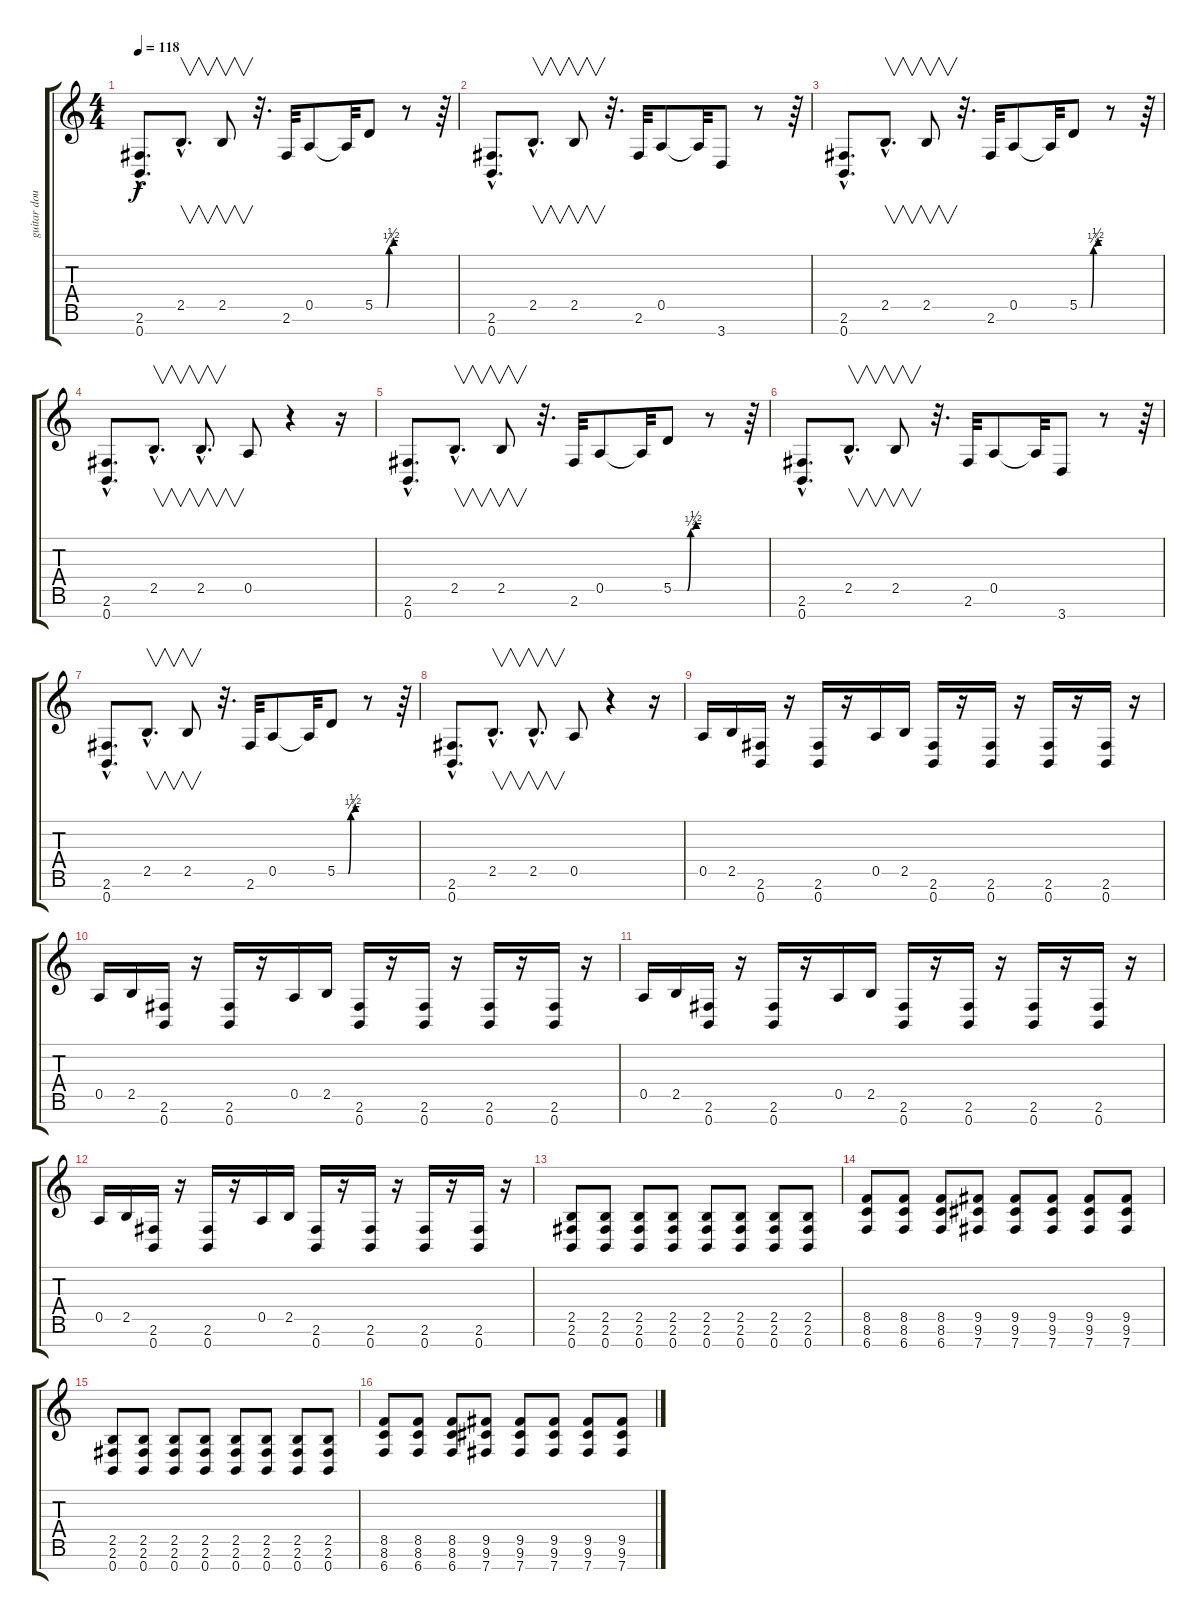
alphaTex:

\track ("guitar doublé" "guitar dou") {instrument distortionguitar}
\staff {score tabs}
\tuning (E4 B3 G3 D3 A2 E2 B1) {hide}
\ts (4 4)
\tempo 118
\clef g2
\ks c
(2.6{hac} 0.7{hac}).8{d dy f instrument distortionguitar} 2.5{hac}.8{v d} 2.5.8{v} r.32{d} 2.6.32 0.5.8 0.5{t}.32 5.5{be (custom 0 0 30 0 37 1 49 2 60 2)}.8 r.8 r.64 |
(2.6{hac} 0.7{hac}).8{d} 2.5{hac}.8{v d} 2.5.8{v} r.32{d} 2.6.32 0.5.8 0.5{t}.32 3.7.8 r.8 r.64 |
(2.6{hac} 0.7{hac}).8{d} 2.5{hac}.8{v d} 2.5.8{v} r.32{d} 2.6.32 0.5.8 0.5{t}.32 5.5{be (custom 0 0 30 0 37 1 49 2 60 2)}.8 r.8 r.64 |
(2.6{hac} 0.7{hac}).8{d} 2.5{hac}.8{v d} 2.5{hac}.8{v d} 0.5.8 r.4 r.16 |
(2.6{hac} 0.7{hac}).8{d} 2.5{hac}.8{v d} 2.5.8{v} r.32{d} 2.6.32 0.5.8 0.5{t}.32 5.5{be (custom 0 0 30 0 37 1 49 2 60 2)}.8 r.8 r.64 |
(2.6{hac} 0.7{hac}).8{d} 2.5{hac}.8{v d} 2.5.8{v} r.32{d} 2.6.32 0.5.8 0.5{t}.32 3.7.8 r.8 r.64 |
(2.6{hac} 0.7{hac}).8{d} 2.5{hac}.8{v d} 2.5.8{v} r.32{d} 2.6.32 0.5.8 0.5{t}.32 5.5{be (custom 0 0 30 0 37 1 49 2 60 2)}.8 r.8 r.64 |
(2.6{hac} 0.7{hac}).8{d} 2.5{hac}.8{v d} 2.5{hac}.8{v d} 0.5.8 r.4 r.16 |
0.5.16 2.5.16 (2.6 0.7).16 r.16 (2.6 0.7).16 r.16 0.5.16 2.5.16 (2.6 0.7).16 r.16 (2.6 0.7).16 r.16 (2.6 0.7).16 r.16 (2.6 0.7).16 r.16 |
0.5.16 2.5.16 (2.6 0.7).16 r.16 (2.6 0.7).16 r.16 0.5.16 2.5.16 (2.6 0.7).16 r.16 (2.6 0.7).16 r.16 (2.6 0.7).16 r.16 (2.6 0.7).16 r.16 |
0.5.16 2.5.16 (2.6 0.7).16 r.16 (2.6 0.7).16 r.16 0.5.16 2.5.16 (2.6 0.7).16 r.16 (2.6 0.7).16 r.16 (2.6 0.7).16 r.16 (2.6 0.7).16 r.16 |
0.5.16 2.5.16 (2.6 0.7).16 r.16 (2.6 0.7).16 r.16 0.5.16 2.5.16 (2.6 0.7).16 r.16 (2.6 0.7).16 r.16 (2.6 0.7).16 r.16 (2.6 0.7).16 r.16 |
(2.5 2.6 0.7).8 (2.5 2.6 0.7).8 (2.5 2.6 0.7).8 (2.5 2.6 0.7).8 (2.5 2.6 0.7).8 (2.5 2.6 0.7).8 (2.5 2.6 0.7).8 (2.5 2.6 0.7).8 |
(8.5 8.6 6.7).8 (8.5 8.6 6.7).8 (8.5 8.6 6.7).8 (9.5 9.6 7.7).8 (9.5 9.6 7.7).8 (9.5 9.6 7.7).8 (9.5 9.6 7.7).8 (9.5 9.6 7.7).8 |
(2.5 2.6 0.7).8 (2.5 2.6 0.7).8 (2.5 2.6 0.7).8 (2.5 2.6 0.7).8 (2.5 2.6 0.7).8 (2.5 2.6 0.7).8 (2.5 2.6 0.7).8 (2.5 2.6 0.7).8 |
(8.5 8.6 6.7).8 (8.5 8.6 6.7).8 (8.5 8.6 6.7).8 (9.5 9.6 7.7).8 (9.5 9.6 7.7).8 (9.5 9.6 7.7).8 (9.5 9.6 7.7).8 (9.5 9.6 7.7).8
